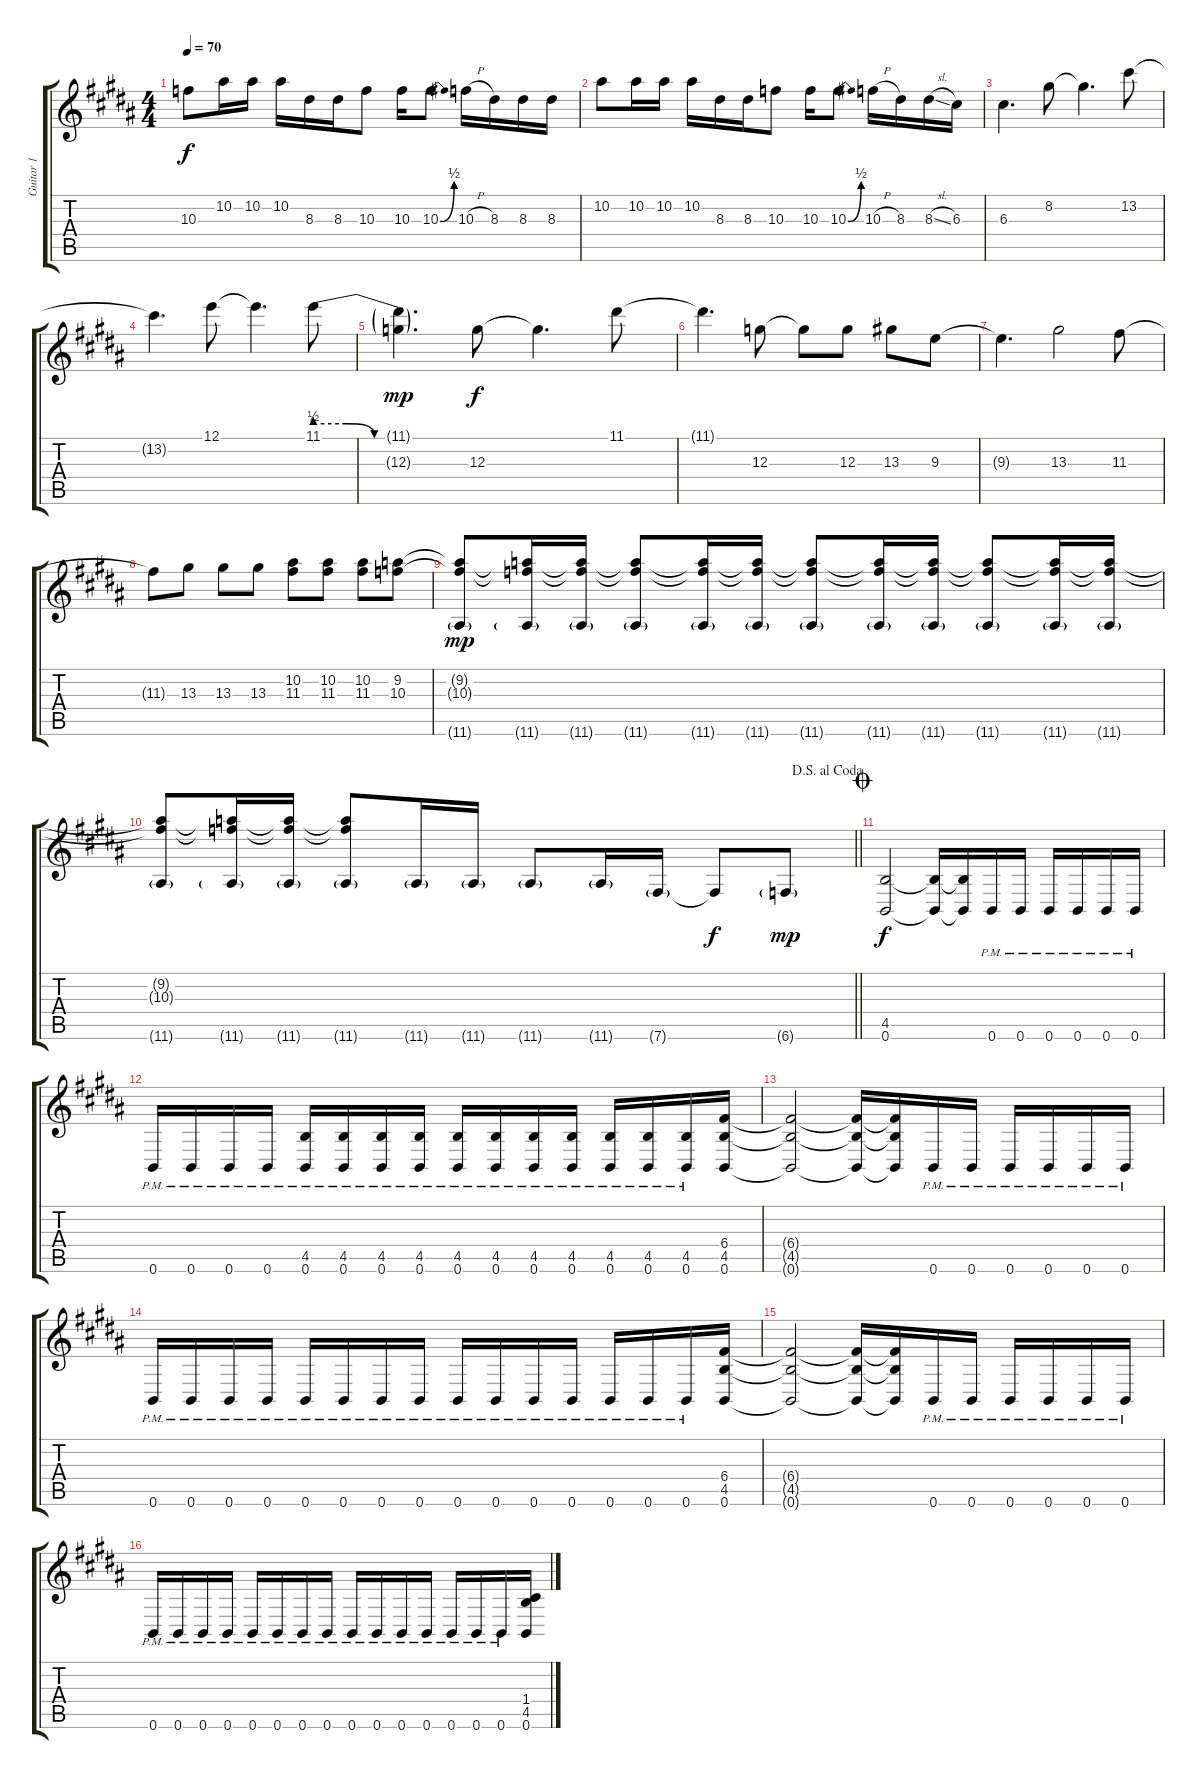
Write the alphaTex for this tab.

\track ("Guitar 1" "Guitar 1") {instrument distortionguitar}
\staff {score tabs}
\tuning (E4 C4 G3 C3 G2 B1) {hide}
\ts (4 4)
\tempo 70
\clef g2
\ks b
10.3{t}.8{dy f} 10.2.16 10.2.16 10.2.16 8.3.16 8.3.16 10.3.8 10.3.16 10.3{be (bend 0 0 60 2)}.8 10.3{h}.16 8.3.16 8.3.16 8.3.16 |
10.2.8 10.2.16 10.2.16 10.2.16 8.3.16 8.3.16 10.3.8 10.3.16 10.3{be (bend 0 0 60 2)}.8 10.3{h}.16 8.3.16 8.3{sl}.16 6.3.16 |
6.3.4{d} 8.2.8 8.2{t}.4{d} 13.2.8 |
13.2{t}.4{d} 12.1.8 12.1{t}.4{d} 11.1{be (custom 0 2 12 2 23 0 60 0)}.8 |
(11.1{t} 12.3{g}).4{d dy mp} 12.3.8{dy f} 12.3{t}.4{d} 11.1.8 |
11.1{t}.4{d} 12.3.8 12.3{t}.8 12.3.8 13.3.8 9.3.8 |
9.3{t}.4{d} 13.3.2 11.3.8 |
11.3{t}.8 13.3.8 13.3.8 13.3.8 (10.2 11.3).8 (10.2 11.3).8 (10.2 11.3).8 (9.2 10.3).8 |
(9.2{t} 10.3{t} 11.6{g}).8{dy mp} (9.2{t} 10.3{t} 11.6{g}).16 (9.2{t} 10.3{t} 11.6{g}).16 (9.2{t} 10.3{t} 11.6{g}).8 (9.2{t} 10.3{t} 11.6{g}).16 (9.2{t} 10.3{t} 11.6{g}).16 (9.2{t} 10.3{t} 11.6{g}).8 (9.2{t} 10.3{t} 11.6{g}).16 (9.2{t} 10.3{t} 11.6{g}).16 (9.2{t} 10.3{t} 11.6{g}).8 (9.2{t} 10.3{t} 11.6{g}).16 (9.2{t} 10.3{t} 11.6{g}).16 |
\jump dalsegnoalcoda
\barLineRight lightlight
(9.2{t} 10.3{t} 11.6{g}).8 (9.2{t} 10.3{t} 11.6{g}).16 (9.2{t} 10.3{t} 11.6{g}).16 (9.2{t} 10.3{t} 11.6{g}).8 11.6{g}.16 11.6{g}.16 11.6{g}.8 11.6{g}.16 7.6{g}.16 7.6{t}.8{dy f} 6.6{g}.8{dy mp} |
\jump coda
(4.5 0.6).2{dy f} (4.5{t} 0.6{t}).16 (4.5{t} 0.6{t}).16 0.6{pm}.16 0.6{pm}.16 0.6{pm}.16 0.6{pm}.16 0.6{pm}.16 0.6{pm}.16 |
0.6{pm}.16 0.6{pm}.16 0.6{pm}.16 0.6{pm}.16 (4.5{pm} 0.6{pm}).16 (4.5{pm} 0.6{pm}).16 (4.5{pm} 0.6{pm}).16 (4.5{pm} 0.6{pm}).16 (4.5{pm} 0.6{pm}).16 (4.5{pm} 0.6{pm}).16 (4.5{pm} 0.6{pm}).16 (4.5{pm} 0.6{pm}).16 (4.5{pm} 0.6{pm}).16 (4.5{pm} 0.6{pm}).16 (4.5{pm} 0.6{pm}).16 (6.4 4.5 0.6).16 |
(6.4{t} 4.5{t} 0.6{t}).2 (6.4{t} 4.5{t} 0.6{t}).16 (6.4{t} 4.5{t} 0.6{t}).16 0.6{pm}.16 0.6{pm}.16 0.6{pm}.16 0.6{pm}.16 0.6{pm}.16 0.6{pm}.16 |
0.6{pm}.16 0.6{pm}.16 0.6{pm}.16 0.6{pm}.16 0.6{pm}.16 0.6{pm}.16 0.6{pm}.16 0.6{pm}.16 0.6{pm}.16 0.6{pm}.16 0.6{pm}.16 0.6{pm}.16 0.6{pm}.16 0.6{pm}.16 0.6{pm}.16 (6.4 4.5 0.6).16 |
(6.4{t} 4.5{t} 0.6{t}).2 (6.4{t} 4.5{t} 0.6{t}).16 (6.4{t} 4.5{t} 0.6{t}).16 0.6{pm}.16 0.6{pm}.16 0.6{pm}.16 0.6{pm}.16 0.6{pm}.16 0.6{pm}.16 |
0.6{pm}.16 0.6{pm}.16 0.6{pm}.16 0.6{pm}.16 0.6{pm}.16 0.6{pm}.16 0.6{pm}.16 0.6{pm}.16 0.6{pm}.16 0.6{pm}.16 0.6{pm}.16 0.6{pm}.16 0.6{pm}.16 0.6{pm}.16 0.6{pm}.16 (1.4 4.5 0.6).16
